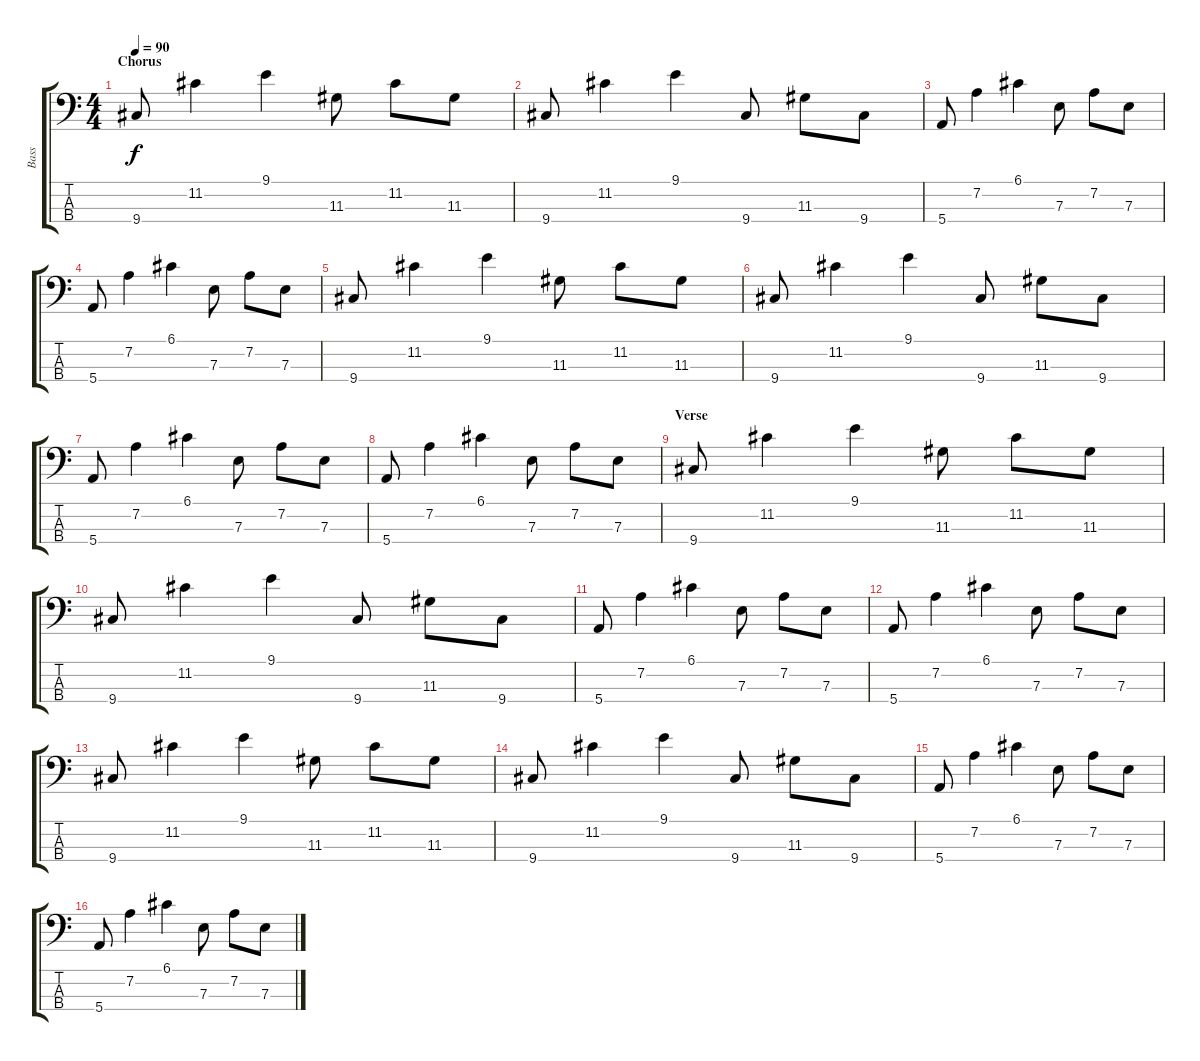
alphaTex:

\track ("Bass" "Bass") {instrument electricbassfinger}
\staff {score tabs}
\tuning (G2 D2 A1 E1) {hide}
\ts (4 4)
\section ("" "Chorus")
\tempo 90
\clef f4
\ks c
9.4.8{dy f} 11.2.4 9.1.4 11.3.8 11.2.8 11.3.8 |
9.4.8 11.2.4 9.1.4 9.4.8 11.3.8 9.4.8 |
5.4.8 7.2.4 6.1.4 7.3.8 7.2.8 7.3.8 |
5.4.8 7.2.4 6.1.4 7.3.8 7.2.8 7.3.8 |
9.4.8 11.2.4 9.1.4 11.3.8 11.2.8 11.3.8 |
9.4.8 11.2.4 9.1.4 9.4.8 11.3.8 9.4.8 |
5.4.8 7.2.4 6.1.4 7.3.8 7.2.8 7.3.8 |
5.4.8 7.2.4 6.1.4 7.3.8 7.2.8 7.3.8 |
\section ("" "Verse")
9.4.8 11.2.4 9.1.4 11.3.8 11.2.8 11.3.8 |
9.4.8 11.2.4 9.1.4 9.4.8 11.3.8 9.4.8 |
5.4.8 7.2.4 6.1.4 7.3.8 7.2.8 7.3.8 |
5.4.8 7.2.4 6.1.4 7.3.8 7.2.8 7.3.8 |
9.4.8 11.2.4 9.1.4 11.3.8 11.2.8 11.3.8 |
9.4.8 11.2.4 9.1.4 9.4.8 11.3.8 9.4.8 |
5.4.8 7.2.4 6.1.4 7.3.8 7.2.8 7.3.8 |
5.4.8 7.2.4 6.1.4 7.3.8 7.2.8 7.3.8
